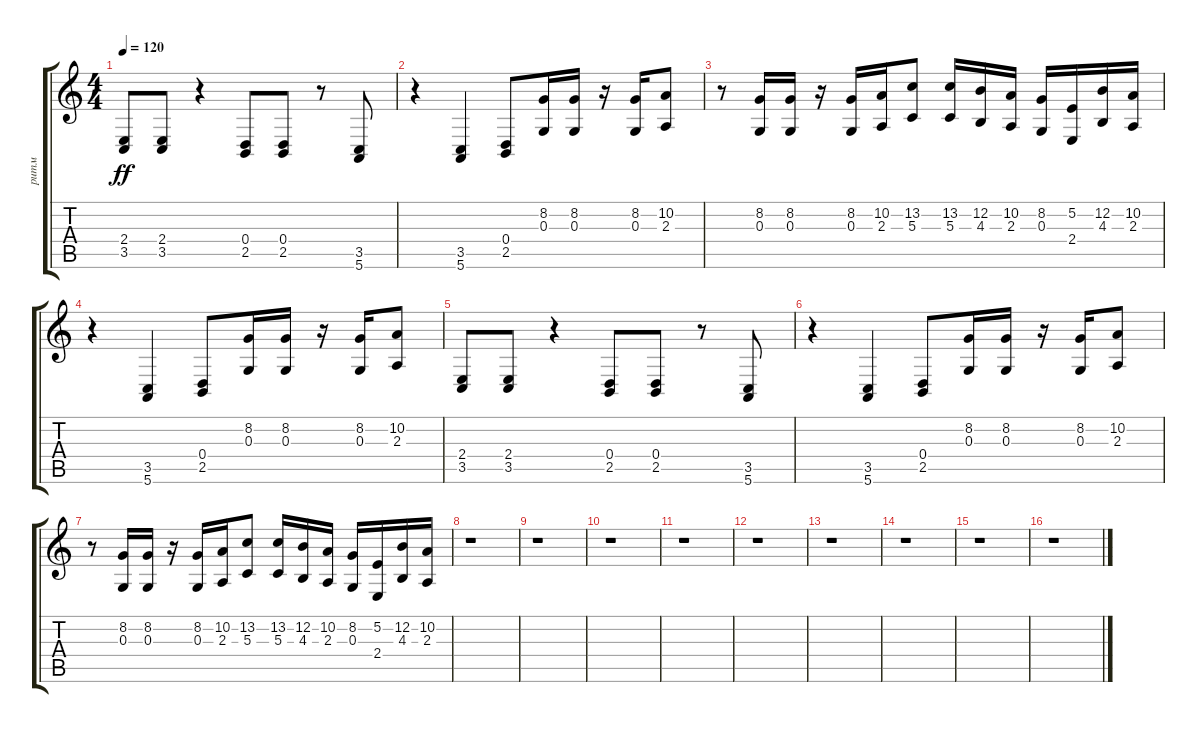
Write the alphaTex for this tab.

\track ("ритм" "ритм") {instrument acousticgrandpiano}
\staff {score tabs}
\tuning (Eb6 B3 G3 D3 A2 E2) {hide}
\ts (4 4)
\tempo 120
\clef g2
\ks c
(2.4 3.5).8{dy ff} (2.4 3.5).8 r.4 (0.4 2.5).8 (0.4 2.5).8 r.8 (3.5 5.6).8 |
r.4 (3.5 5.6).4 (0.4 2.5).8 (8.2 0.3).16 (8.2 0.3).16 r.16 (8.2 0.3).16 (10.2 2.3).8 |
r.8 (8.2 0.3).16 (8.2 0.3).16 r.16 (8.2 0.3).16 (10.2 2.3).16 (13.2 5.3).8 (13.2 5.3).16 (12.2 4.3).16 (10.2 2.3).16 (8.2 0.3).16 (5.2 2.4).16 (12.2 4.3).16 (10.2 2.3).16 |
r.4 (3.5 5.6).4 (0.4 2.5).8 (8.2 0.3).16 (8.2 0.3).16 r.16 (8.2 0.3).16 (10.2 2.3).8 |
(2.4 3.5).8 (2.4 3.5).8 r.4 (0.4 2.5).8 (0.4 2.5).8 r.8 (3.5 5.6).8 |
r.4 (3.5 5.6).4 (0.4 2.5).8 (8.2 0.3).16 (8.2 0.3).16 r.16 (8.2 0.3).16 (10.2 2.3).8 |
r.8 (8.2 0.3).16 (8.2 0.3).16 r.16 (8.2 0.3).16 (10.2 2.3).16 (13.2 5.3).8 (13.2 5.3).16 (12.2 4.3).16 (10.2 2.3).16 (8.2 0.3).16 (5.2 2.4).16 (12.2 4.3).16 (10.2 2.3).16 |
r.1 |
r.1 |
r.1 |
r.1 |
r.1 |
r.1 |
r.1 |
r.1 |
r.1
